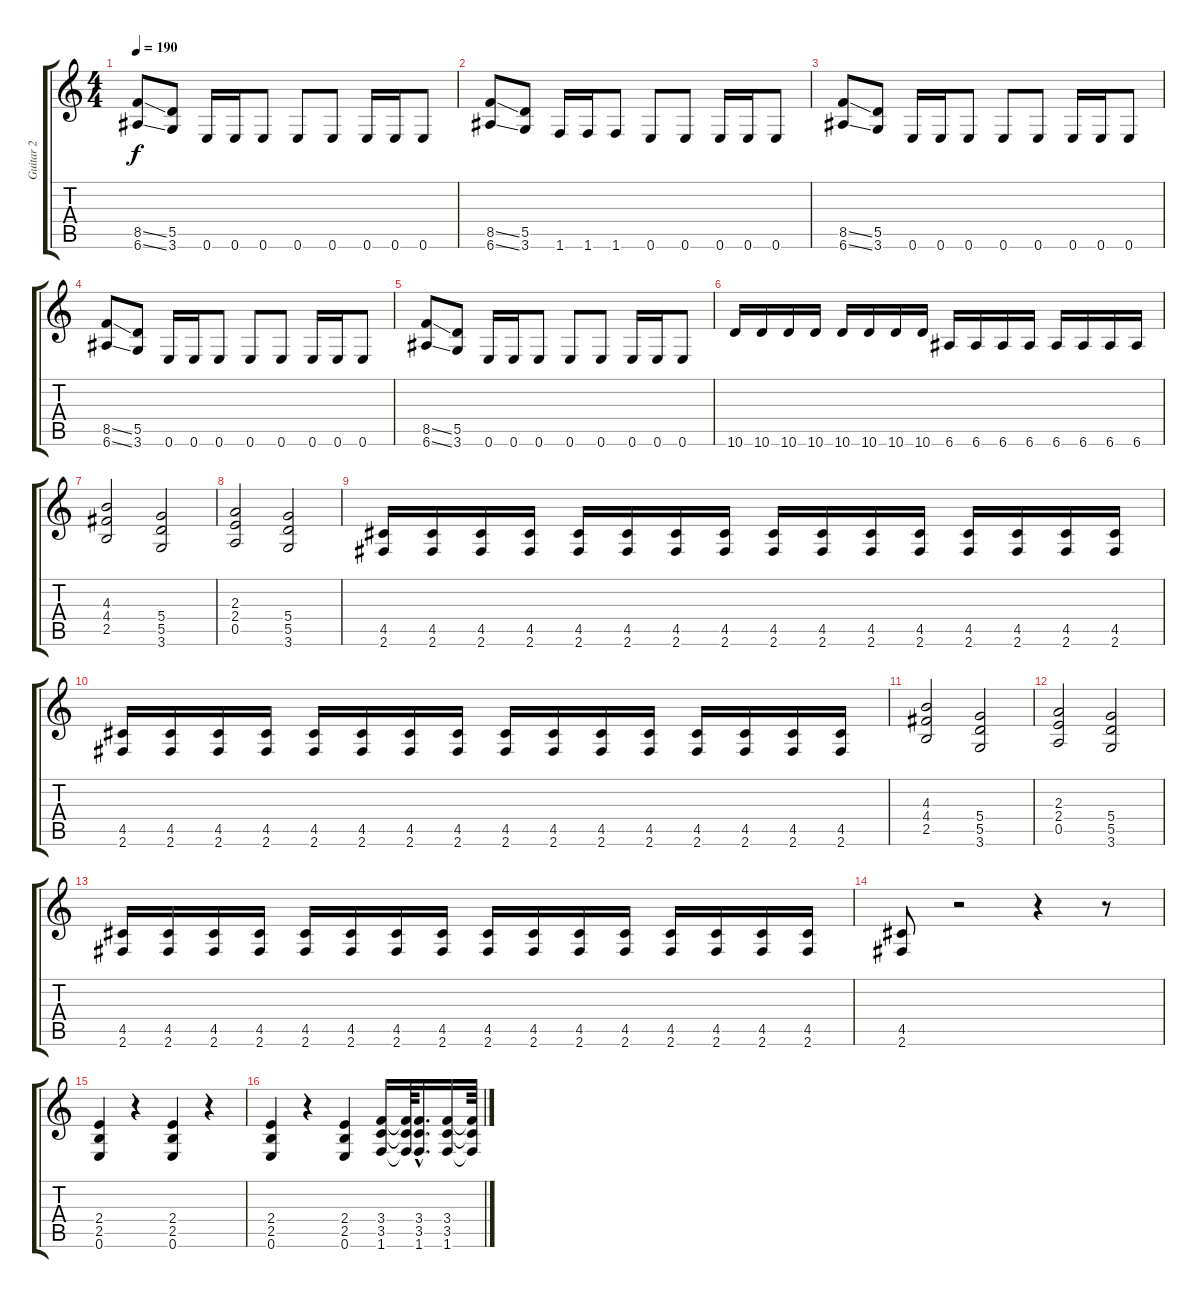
\track ("Guitar 2" "Guitar 2") {instrument distortionguitar}
\staff {score tabs}
\tuning (E4 B3 G3 D3 A2 E2) {hide}
\ts (4 4)
\tempo 190
\clef g2
\ks c
(8.5{ss} 6.6{ss}).8{dy f} (5.5 3.6).8 0.6.16 0.6.16 0.6.8 0.6.8 0.6.8 0.6.16 0.6.16 0.6.8 |
(8.5{ss} 6.6{ss}).8 (5.5 3.6).8 1.6.16 1.6.16 1.6.8 0.6.8 0.6.8 0.6.16 0.6.16 0.6.8 |
(8.5{ss} 6.6{ss}).8 (5.5 3.6).8 0.6.16 0.6.16 0.6.8 0.6.8 0.6.8 0.6.16 0.6.16 0.6.8 |
(8.5{ss} 6.6{ss}).8 (5.5 3.6).8 0.6.16 0.6.16 0.6.8 0.6.8 0.6.8 0.6.16 0.6.16 0.6.8 |
(8.5{ss} 6.6{ss}).8 (5.5 3.6).8 0.6.16 0.6.16 0.6.8 0.6.8 0.6.8 0.6.16 0.6.16 0.6.8 |
10.6.16 10.6.16 10.6.16 10.6.16 10.6.16 10.6.16 10.6.16 10.6.16 6.6.16 6.6.16 6.6.16 6.6.16 6.6.16 6.6.16 6.6.16 6.6.16 |
(4.3 4.4 2.5).2 (5.4 5.5 3.6).2 |
(2.3 2.4 0.5).2 (5.4 5.5 3.6).2 |
(4.5 2.6).16 (4.5 2.6).16 (4.5 2.6).16 (4.5 2.6).16 (4.5 2.6).16 (4.5 2.6).16 (4.5 2.6).16 (4.5 2.6).16 (4.5 2.6).16 (4.5 2.6).16 (4.5 2.6).16 (4.5 2.6).16 (4.5 2.6).16 (4.5 2.6).16 (4.5 2.6).16 (4.5 2.6).16 |
(4.5 2.6).16 (4.5 2.6).16 (4.5 2.6).16 (4.5 2.6).16 (4.5 2.6).16 (4.5 2.6).16 (4.5 2.6).16 (4.5 2.6).16 (4.5 2.6).16 (4.5 2.6).16 (4.5 2.6).16 (4.5 2.6).16 (4.5 2.6).16 (4.5 2.6).16 (4.5 2.6).16 (4.5 2.6).16 |
(4.3 4.4 2.5).2 (5.4 5.5 3.6).2 |
(2.3 2.4 0.5).2 (5.4 5.5 3.6).2 |
(4.5 2.6).16 (4.5 2.6).16 (4.5 2.6).16 (4.5 2.6).16 (4.5 2.6).16 (4.5 2.6).16 (4.5 2.6).16 (4.5 2.6).16 (4.5 2.6).16 (4.5 2.6).16 (4.5 2.6).16 (4.5 2.6).16 (4.5 2.6).16 (4.5 2.6).16 (4.5 2.6).16 (4.5 2.6).16 |
(4.5 2.6).8 r.2 r.4 r.8 |
(2.4 2.5 0.6).4 r.4 (2.4 2.5 0.6).4 r.4 |
(2.4 2.5 0.6).4 r.4 (2.4 2.5 0.6).4 (3.4 3.5 1.6).16 (3.4{t} 3.5{t} 1.6{t}).64 (3.4{hac} 3.5{hac} 1.6{hac}).16{d} (3.4 3.5 1.6).16 (3.4{t} 3.5{t} 1.6{t}).64
